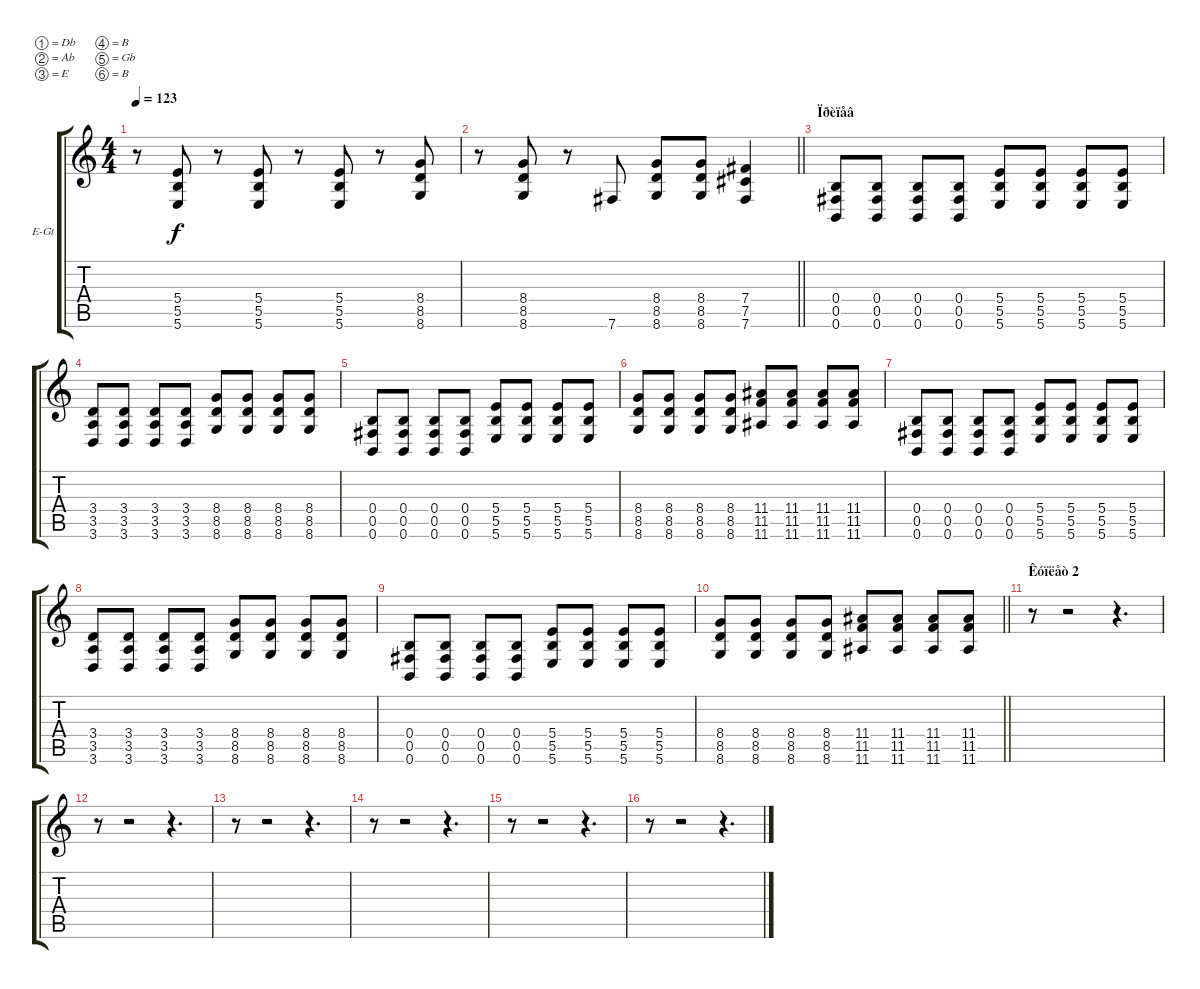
\bracketExtendMode groupsimilarinstruments
\firstSystemTrackNameOrientation horizontal
\otherSystemsTrackNameOrientation horizontal
\track ("Ãèòàðà" "E-Gt") {instrument distortionguitar}
\staff {score tabs}
\tuning (Db4 Ab3 E3 B2 Gb2 B1)
\ts (4 4)
\tempo 123
\clef g2
\ks c
r.8{dy f} (5.4 5.6 5.5).8 r.8 (5.4 5.6 5.5).8 r.8 (5.4 5.6 5.5).8 r.8 (8.5 8.4 8.6).8 |
\barLineRight lightlight
r.8 (8.5 8.4 8.6).8 r.8 7.6.8 (8.5 8.4 8.6).8 (8.5 8.4 8.6).8 (7.5 7.4 7.6).4 |
\section ("" "Ïðèïåâ")
(0.4 0.5 0.6).8 (0.4 0.5 0.6).8 (0.4 0.5 0.6).8 (0.4 0.5 0.6).8 (5.4 5.5 5.6).8 (5.4 5.5 5.6).8 (5.4 5.5 5.6).8 (5.4 5.5 5.6).8 |
(3.4 3.5 3.6).8 (3.4 3.5 3.6).8 (3.4 3.5 3.6).8 (3.4 3.5 3.6).8 (8.4 8.5 8.6).8 (8.4 8.5 8.6).8 (8.4 8.5 8.6).8 (8.4 8.5 8.6).8 |
(0.4 0.5 0.6).8 (0.4 0.5 0.6).8 (0.4 0.5 0.6).8 (0.4 0.5 0.6).8 (5.4 5.5 5.6).8 (5.4 5.5 5.6).8 (5.4 5.5 5.6).8 (5.4 5.5 5.6).8 |
(8.4 8.5 8.6).8 (8.4 8.5 8.6).8 (8.4 8.5 8.6).8 (8.4 8.5 8.6).8 (11.4 11.5 11.6).8 (11.4 11.5 11.6).8 (11.4 11.5 11.6).8 (11.4 11.5 11.6).8 |
(0.4 0.5 0.6).8 (0.4 0.5 0.6).8 (0.4 0.5 0.6).8 (0.4 0.5 0.6).8 (5.4 5.5 5.6).8 (5.4 5.5 5.6).8 (5.4 5.5 5.6).8 (5.4 5.5 5.6).8 |
(3.4 3.5 3.6).8 (3.4 3.5 3.6).8 (3.4 3.5 3.6).8 (3.4 3.5 3.6).8 (8.4 8.5 8.6).8 (8.4 8.5 8.6).8 (8.4 8.5 8.6).8 (8.4 8.5 8.6).8 |
(0.4 0.5 0.6).8 (0.4 0.5 0.6).8 (0.4 0.5 0.6).8 (0.4 0.5 0.6).8 (5.4 5.5 5.6).8 (5.4 5.5 5.6).8 (5.4 5.5 5.6).8 (5.4 5.5 5.6).8 |
\barLineRight lightlight
(8.4 8.5 8.6).8 (8.4 8.5 8.6).8 (8.4 8.5 8.6).8 (8.4 8.5 8.6).8 (11.4 11.5 11.6).8 (11.4 11.5 11.6).8 (11.4 11.5 11.6).8 (11.4 11.5 11.6).8 |
\section ("" "Êóïëåò 2")
r.8 r.2 r.4{d} |
r.8 r.2 r.4{d} |
r.8 r.2 r.4{d} |
r.8 r.2 r.4{d} |
r.8 r.2 r.4{d} |
r.8 r.2 r.4{d}
